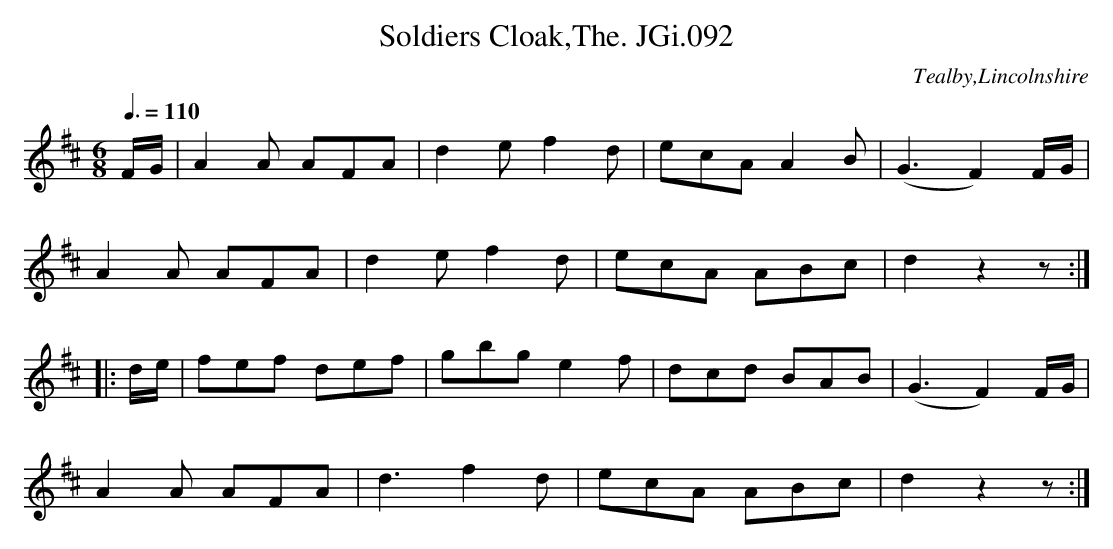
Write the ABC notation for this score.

X:1
T:Soldiers Cloak,The. JGi.092
L:1/8
M:6/8
O:Tealby,Lincolnshire
Q:3/8=110
K:D
F/G/|A2A AFA|d2ef2d|ecA A2B|(G3F2)F/G/|
A2A AFA|d2ef2d|ecA ABc|d2z2z:|
|:d/e/|fef def|gbge2f|dcd BAB|(G3F2)F/G/|
A2A AFA|d3f2d|ecA ABc|d2z2z:|
